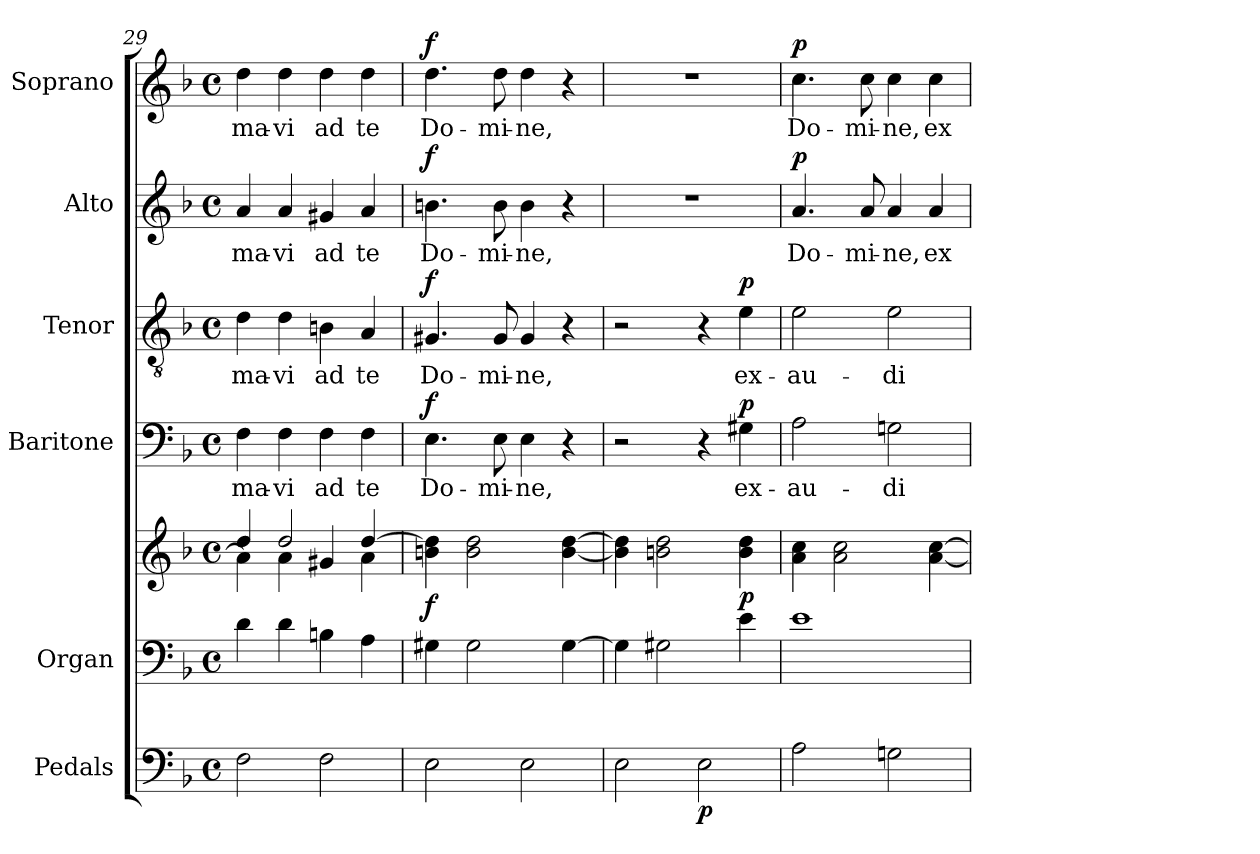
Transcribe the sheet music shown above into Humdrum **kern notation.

**kern	**dynam	**kern	**kern	**dynam	**kern	**text	**dynam	**kern	**text	**dynam	**kern	**text	**dynam	**kern	**text	**dynam
*part6	*part6	*part5	*part5	*part5	*part4	*part4	*part4	*part3	*part3	*part3	*part2	*part2	*part2	*part1	*part1	*part1
*staff7	*staff7	*staff6	*staff5	*staff5/6	*staff4	*staff4	*staff4	*staff3	*staff3	*staff3	*staff2	*staff2	*staff2	*staff1	*staff1	*staff1
*I"Pedals	*	*I"Organ	*	*	*I"Baritone	*	*	*I"Tenor	*	*	*I"Alto	*	*	*I"Soprano	*	*
*I'Ped.	*	*I'Org.	*	*	*I'Bar.	*	*	*I'T.	*	*	*I'A.	*	*	*I'S.	*	*
*clefF4	*	*clefF4	*clefG2	*	*clefF4	*	*	*clefGv2	*	*	*clefG2	*	*	*clefG2	*	*
*	*	*	*	*	*	*	*	*ITrd7c12	*	*	*	*	*	*	*	*
*k[b-]	*	*k[b-]	*k[b-]	*	*k[b-]	*	*	*k[b-]	*	*	*k[b-]	*	*	*k[b-]	*	*
*F:	*	*F:	*F:	*	*F:	*	*	*F:	*	*	*F:	*	*	*F:	*	*
*M4/4	*	*M4/4	*M4/4	*	*M4/4	*	*	*M4/4	*	*	*M4/4	*	*	*M4/4	*	*
*met(c)	*	*met(c)	*met(c)	*	*met(c)	*	*	*met(c)	*	*	*met(c)	*	*	*met(c)	*	*
=29	=29	=29	=29	=29	=29	=29	=29	=29	=29	=29	=29	=29	=29	=29	=29	=29
*	*	*	*^	*	*	*	*	*	*	*	*	*	*	*	*	*
!	!	!	!	!	!	!	!LO:LY:b:color=#000000	!	!	!	!	!	!	!	!	!	!
!	!	!	!	!	!	!	!	!	!	!LO:LY:b:color=#000000	!	!	!	!	!	!	!
!	!	!	!	!	!	!	!	!	!	!	!	!	!LO:LY:b:color=#000000	!	!	!	!
!	!	!	!	!	!	!	!	!	!	!	!	!	!	!	!	!LO:LY:b:color=#000000	!
2Fi\	.	4di\	4ddi/	4ai\]	.	4Fi\	-ma-	.	4Di\	-ma-	.	4ai/	-ma-	.	4ddi\	-ma-	.
!	!	!	!	!	!	!	!LO:LY:b:color=#000000	!	!	!	!	!	!	!	!	!	!
!	!	!	!	!	!	!	!	!	!	!LO:LY:b:color=#000000	!	!	!	!	!	!	!
!	!	!	!	!	!	!	!	!	!	!	!	!	!LO:LY:b:color=#000000	!	!	!	!
!	!	!	!	!	!	!	!	!	!	!	!	!	!	!	!	!LO:LY:b:color=#000000	!
.	.	4di\	2ddi/	4ai\	.	4Fi\	-vi	.	4Di\	-vi	.	4ai/	-vi	.	4ddi\	-vi	.
!	!	!	!	!	!	!	!LO:LY:b:color=#000000	!	!	!	!	!	!	!	!	!	!
!	!	!	!	!	!	!	!	!	!	!LO:LY:b:color=#000000	!	!	!	!	!	!	!
!	!	!	!	!	!	!	!	!	!	!	!	!	!LO:LY:b:color=#000000	!	!	!	!
!	!	!	!	!	!	!	!	!	!	!	!	!	!	!	!	!LO:LY:b:color=#000000	!
2Fi\	.	4Bni\	.	4g#Xi/	.	4Fi\	ad	.	4BBni\	ad	.	4g#Xi/	ad	.	4ddi\	ad	.
!	!	!	!	!	!	!	!LO:LY:b:color=#000000	!	!	!	!	!	!	!	!	!	!
!	!	!	!	!	!	!	!	!	!	!LO:LY:b:color=#000000	!	!	!	!	!	!	!
!	!	!	!	!	!	!	!	!	!	!	!	!	!LO:LY:b:color=#000000	!	!	!	!
!	!	!	!	!	!	!	!	!	!	!	!	!	!	!	!	!LO:LY:b:color=#000000	!
.	.	4Ai\	[4ddi/	4ai\	.	4Fi\	te	.	4AAi/	te	.	4ai/	te	.	4ddi\	te	.
*	*	*	*v	*v	*	*	*	*	*	*	*	*	*	*	*	*	*
=30	=30	=30	=30	=30	=30	=30	=30	=30	=30	=30	=30	=30	=30	=30	=30	=30
*	*	*	*^	*	*	*	*	*	*	*	*	*	*	*	*	*
!	!	!	!	!	!	!	!LO:LY:b:color=#000000	!	!	!	!	!	!	!	!	!	!
*	*	*	*v	*v	*	*	*	*	*	*	*	*	*	*	*	*	*
*	*	*	*^	*	*	*	*	*	*	*	*	*	*	*	*	*
!	!	!	!	!	!	!	!	!	!	!LO:LY:b:color=#000000	!	!	!	!	!	!	!
*	*	*	*v	*v	*	*	*	*	*	*	*	*	*	*	*	*	*
*	*	*	*^	*	*	*	*	*	*	*	*	*	*	*	*	*
!	!	!	!	!	!	!	!	!	!	!	!	!	!LO:LY:b:color=#000000	!	!	!	!
*	*	*	*v	*v	*	*	*	*	*	*	*	*	*	*	*	*	*
*	*	*	*^	*	*	*	*	*	*	*	*	*	*	*	*	*
!	!	!	!	!	!	!	!	!	!	!	!	!	!	!	!	!LO:LY:b:color=#000000	!
*	*	*	*v	*v	*	*	*	*	*	*	*	*	*	*	*	*	*
2Ei\	.	4G#Xi\	4bni\ 4ddi]	f	4.Ei\	Do-	f	4.GG#Xi/	Do-	f	4.bni\	Do-	f	4.ddi\	Do-	f
.	.	2G#i\	2bi\ 2ddi	.	.	.	.	.	.	.	.	.	.	.	.	.
!	!	!	!	!	!	!LO:LY:b:color=#000000	!	!	!	!	!	!	!	!	!	!
!	!	!	!	!	!	!	!	!	!LO:LY:b:color=#000000	!	!	!	!	!	!	!
!	!	!	!	!	!	!	!	!	!	!	!	!LO:LY:b:color=#000000	!	!	!	!
!	!	!	!	!	!	!	!	!	!	!	!	!	!	!	!LO:LY:b:color=#000000	!
.	.	.	.	.	8Ei\	-mi-	.	8GG#i/	-mi-	.	8bi\	-mi-	.	8ddi\	-mi-	.
!	!	!	!	!	!	!LO:LY:b:color=#000000	!	!	!	!	!	!	!	!	!	!
!	!	!	!	!	!	!	!	!	!LO:LY:b:color=#000000	!	!	!	!	!	!	!
!	!	!	!	!	!	!	!	!	!	!	!	!LO:LY:b:color=#000000	!	!	!	!
!	!	!	!	!	!	!	!	!	!	!	!	!	!	!	!LO:LY:b:color=#000000	!
2Ei\	.	.	.	.	4Ei\	-ne,	.	4GG#i/	-ne,	.	4bi\	-ne,	.	4ddi\	-ne,	.
.	.	[4G#i\	[4bi\ [4ddi	.	4r	.	.	4r	.	.	4r	.	.	4r	.	.
=31	=31	=31	=31	=31	=31	=31	=31	=31	=31	=31	=31	=31	=31	=31	=31	=31
2Ei\	.	4G#i\]	4bi\] 4ddi]	.	2r	.	.	2r	.	.	1r	.	.	1r	.	.
.	.	2G#Xi\	2bni\ 2ddi	.	.	.	.	.	.	.	.	.	.	.	.	.
2Ei\	p	.	.	.	4r	.	.	4r	.	.	.	.	.	.	.	.
!	!	!	!	!	!	!LO:LY:b:color=#000000	!	!	!	!	!	!	!	!	!	!
!	!	!	!	!	!	!	!	!	!LO:LY:b:color=#000000	!	!	!	!	!	!	!
.	.	4ei\	4bi\ 4ddi	p	4G#Xi\	ex-	p	4Ei\	ex-	p	.	.	.	.	.	.
=32	=32	=32	=32	=32	=32	=32	=32	=32	=32	=32	=32	=32	=32	=32	=32	=32
!	!	!	!	!	!	!LO:LY:b:color=#000000	!	!	!	!	!	!	!	!	!	!
!	!	!	!	!	!	!	!	!	!LO:LY:b:color=#000000	!	!	!	!	!	!	!
!	!	!	!	!	!	!	!	!	!	!	!	!LO:LY:b:color=#000000	!	!	!	!
!	!	!	!	!	!	!	!	!	!	!	!	!	!	!	!LO:LY:b:color=#000000	!
2Ai\	.	1ei	4ai\ 4cci	.	2Ai\	-au-	.	2Ei\	-au-	.	4.ai/	Do-	p	4.cci\	Do-	p
.	.	.	2ai\ 2cci	.	.	.	.	.	.	.	.	.	.	.	.	.
!	!	!	!	!	!	!	!	!	!	!	!	!LO:LY:b:color=#000000	!	!	!	!
!	!	!	!	!	!	!	!	!	!	!	!	!	!	!	!LO:LY:b:color=#000000	!
.	.	.	.	.	.	.	.	.	.	.	8ai/	-mi-	.	8cci\	-mi-	.
!	!	!	!	!	!	!LO:LY:b:color=#000000	!	!	!	!	!	!	!	!	!	!
!	!	!	!	!	!	!	!	!	!LO:LY:b:color=#000000	!	!	!	!	!	!	!
!	!	!	!	!	!	!	!	!	!	!	!	!LO:LY:b:color=#000000	!	!	!	!
!	!	!	!	!	!	!	!	!	!	!	!	!	!	!	!LO:LY:b:color=#000000	!
2Gni\	.	.	.	.	2Gni\	-di	.	2Ei\	-di	.	4ai/	-ne,	.	4cci\	-ne,	.
!	!	!	!	!	!	!	!	!	!	!	!	!LO:LY:b:color=#000000	!	!	!	!
!	!	!	!	!	!	!	!	!	!	!	!	!	!	!	!LO:LY:b:color=#000000	!
.	.	.	[4ai\ [4cci	.	.	.	.	.	.	.	4ai/	ex-	.	4cci\	ex-	.
=	=	=	=	=	=	=	=	=	=	=	=	=	=	=	=	=
*-	*-	*-	*-	*-	*-	*-	*-	*-	*-	*-	*-	*-	*-	*-	*-	*-
